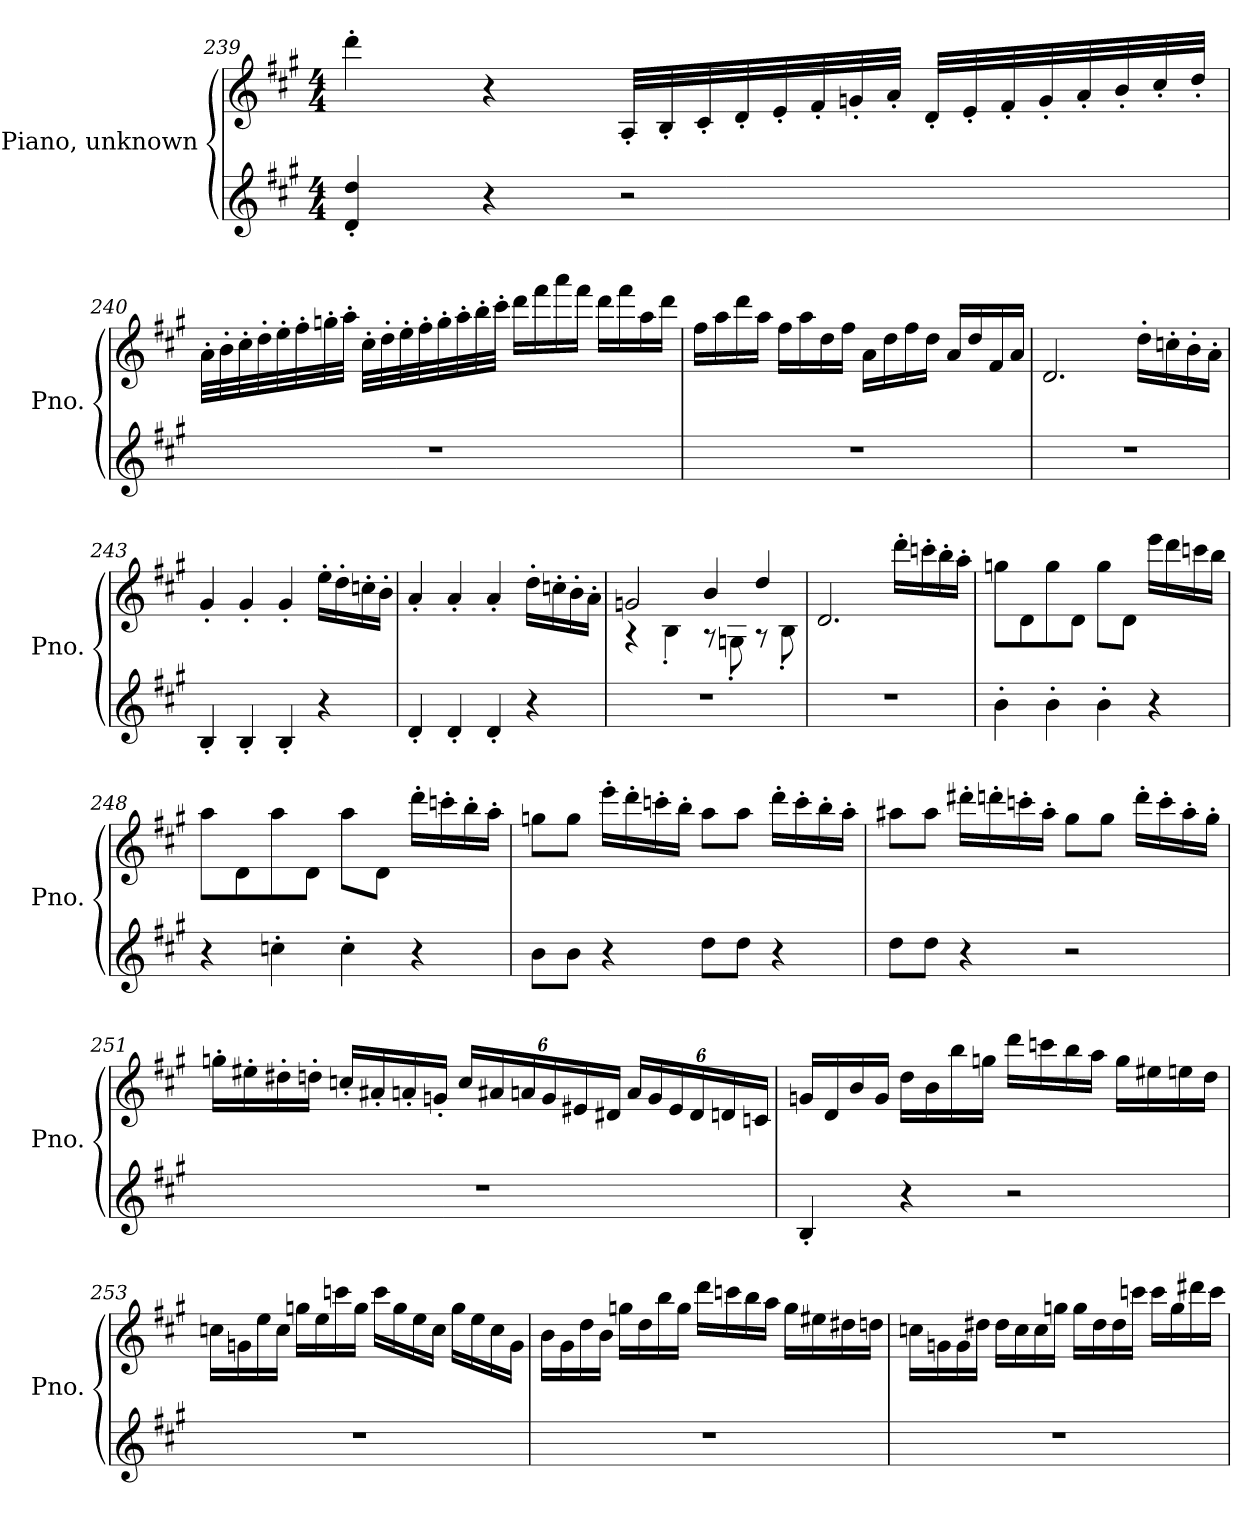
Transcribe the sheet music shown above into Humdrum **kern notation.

**kern	**kern
*part1	*part1
*staff2	*staff1
*I"Piano, unknown	*
*I'Pno.	*
*clefG2	*clefG2
*k[f#c#g#]	*k[f#c#g#]
*M4/4	*M4/4
=239	=239
4d/' 4dd/'	4ddd'\
4r	4r
2r	32A'/LLL
.	32B'/
.	32c#'/
.	32d'/
.	32e'/
.	32f#'/
.	32gn'/
.	32a'/JJJ
.	32d'/LLL
.	32e'/
.	32f#'/
.	32g'/
.	32a'/
.	32b'/
.	32cc#'/
.	32dd'/JJJ
!!LO:LB:g=z
=240	=240
1r	32a'\LLL
.	32b'\
.	32cc#'\
.	32dd'\
.	32ee'\
.	32ff#'\
.	32ggn'\
.	32aa'\JJJ
.	32cc#'\LLL
.	32dd'\
.	32ee'\
.	32ff#'\
.	32gg'\
.	32aa'\
.	32bb'\
.	32ccc#'\JJJ
.	16ddd\LL
.	16fff#\
.	16aaa\
.	16fff#\JJ
.	16ddd\LL
.	16fff#\
.	16aa\
.	16ddd\JJ
=241	=241
1r	16ff#\LL
.	16aa\
.	16ddd\
.	16aa\JJ
.	16ff#\LL
.	16aa\
.	16dd\
.	16ff#\JJ
.	16a\LL
.	16dd\
.	16ff#\
.	16dd\JJ
.	16a/LL
.	16dd/
.	16f#/
.	16a/JJ
!!LO:LB:g=z
=242	=242
1r	2.d/
.	16dd'\LL
.	16ccn'\
.	16b'\
.	16a'\JJ
=243	=243
4B'/	4g#'/
4B'/	4g#'/
4B'/	4g#'/
4r	16ee'\LL
.	16dd'\
.	16ccn'\
.	16b'\JJ
=244	=244
4d'/	4a'/
4d'/	4a'/
4d'/	4a'/
4r	16dd'\LL
.	16ccn'\
.	16b'\
.	16a'\JJ
=245	=245
*	*^
1r	2gn/	4r
.	.	4B'\
.	4b/	8r
.	.	8Gn'\
.	4dd/	8r
.	.	8B'\
*	*v	*v
=246	=246
1r	2.d/
.	16ddd'\LL
.	16cccn'\
.	16bb'\
.	16aa'\JJ
!!LO:LB:g=z
=247	=247
4b'\	8ggn\L
.	8d\
4b'\	8gg\
.	8d\J
4b'\	8gg\L
.	8d\J
4r	16eee\LL
.	16ddd\
.	16cccn\
.	16bb\JJ
=248	=248
4r	8aa\L
.	8d\
4ccn'\	8aa\
.	8d\J
4cc'\	8aa\L
.	8d\J
4r	16ddd'\LL
.	16cccn'\
.	16bb'\
.	16aa'\JJ
=249	=249
8b\L	8ggn\L
8b\J	8gg\J
4r	16eee'\LL
.	16ddd'\
.	16cccn'\
.	16bb'\JJ
8dd\L	8aa\L
8dd\J	8aa\J
4r	16ddd'\LL
.	16ccc'\
.	16bb'\
.	16aa'\JJ
!!LO:PB:g=z
=250	=250
8dd\L	8aa#X\L
8dd\J	8aa#\J
4r	16ddd#X'\LL
.	16dddn'\
.	16cccn'\
.	16aa#'\JJ
2r	8gg#\L
.	8gg#\J
.	16ddd'\LL
.	16ccc'\
.	16aa#'\
.	16gg#'\JJ
!!LO:LB:g=z
=251	=251
1r	16ggn'\LL
.	16ee#X'\
.	16dd#X'\
.	16ddn'\JJ
.	16ccn'/LL
.	16a#X'/
.	16an'/
.	16gn'/JJ
*	*Xbrackettup
.	24cc/LL
.	24a#X/
.	24an/
.	24g/
.	24e#X/
.	24d#X/JJ
.	24a/LL
.	24g/
.	24e#/
.	24d#/
.	24dn/
.	24cn/JJ
!!LO:LB:g=z
=252	=252
4B'/	16gn/LL
.	16d/
.	16b/
.	16g/JJ
4r	16dd\LL
.	16b\
.	16bb\
.	16ggn\JJ
2r	16ddd\LL
.	16cccn\
.	16bb\
.	16aa\JJ
.	16gg\LL
.	16ee#X\
.	16een\
.	16dd\JJ
=253	=253
1r	16ccn\LL
.	16gn\
.	16ee\
.	16cc\JJ
.	16ggn\LL
.	16ee\
.	16cccn\
.	16gg\JJ
.	16ccc\LL
.	16gg\
.	16ee\
.	16cc\JJ
.	16gg\LL
.	16ee\
.	16cc\
.	16g\JJ
!!LO:LB:g=z
=254	=254
1r	16b\LL
.	16g#\
.	16dd\
.	16b\JJ
.	16ggn\LL
.	16dd\
.	16bb\
.	16gg\JJ
.	16ddd\LL
.	16cccn\
.	16bb\
.	16aa\JJ
.	16gg\LL
.	16ee#X\
.	16dd#X\
.	16ddn\JJ
=255	=255
1r	16ccn\LL
.	16gn\
.	16g\
.	16dd#X\JJ
.	16dd#\LL
.	16cc\
.	16cc\
.	16ggn\JJ
.	16gg\LL
.	16dd#\
.	16dd#\
.	16cccn\JJ
.	16ccc\LL
.	16gg\
.	16ddd#X\
.	16ccc\JJ
=	=
*-	*-
